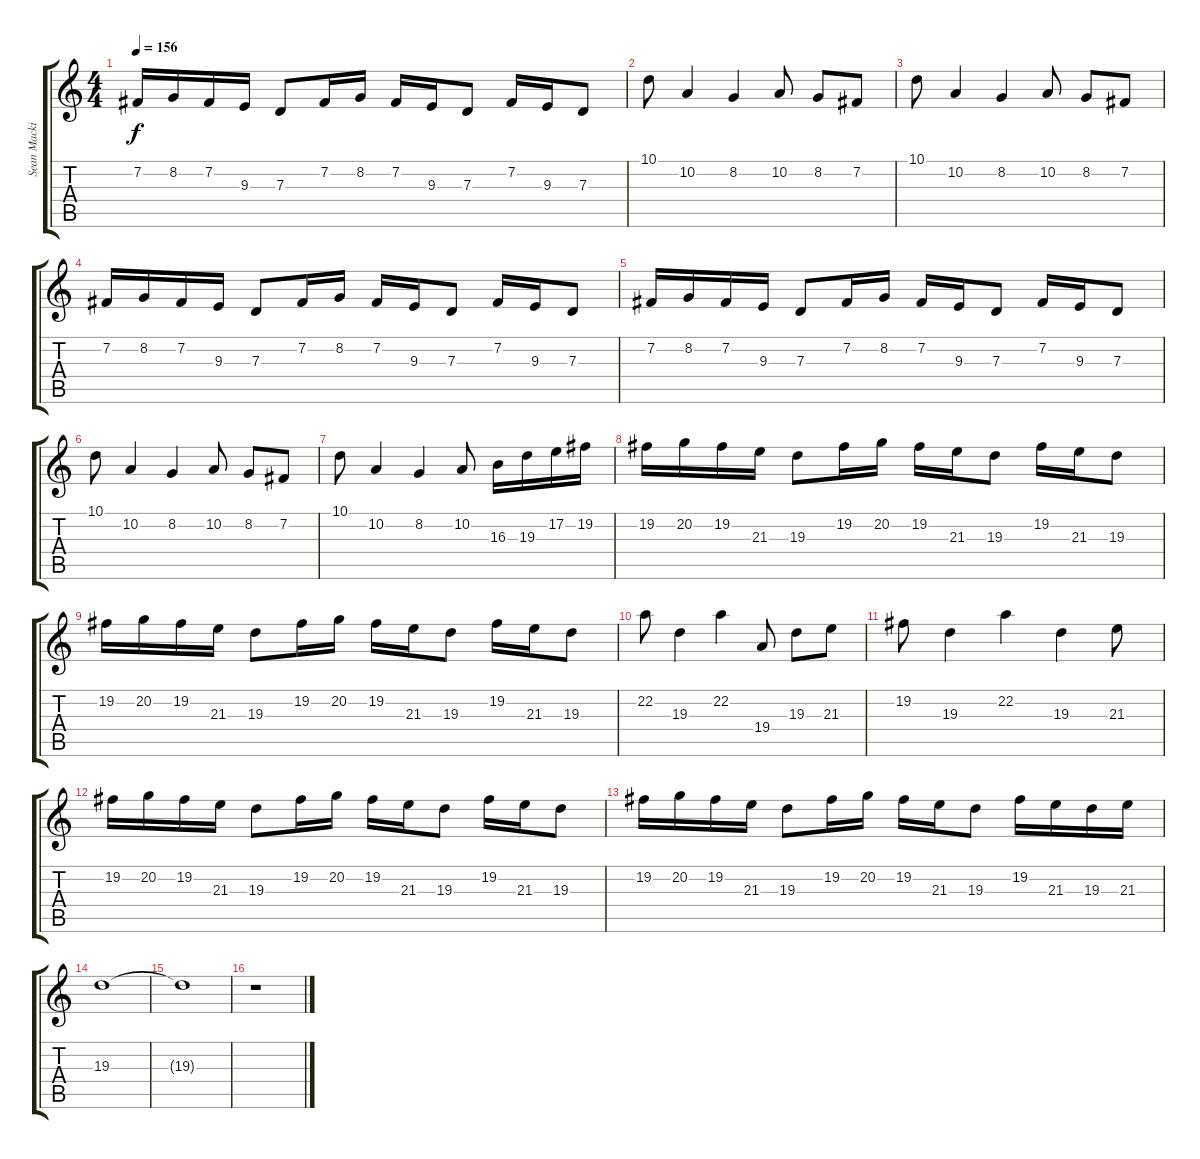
\track ("Sean Mackin" "Sean Macki") {instrument violin}
\staff {score tabs}
\tuning (E4 B3 G3 D3 A2 E2) {hide}
\ts (4 4)
\tempo 156
\clef g2
\ks c
7.2.16{dy f} 8.2.16 7.2.16 9.3.16 7.3.8 7.2.16 8.2.16 7.2.16 9.3.16 7.3.8 7.2.16 9.3.16 7.3.8 |
10.1.8 10.2.4 8.2.4 10.2.8 8.2.8 7.2.8 |
10.1.8 10.2.4 8.2.4 10.2.8 8.2.8 7.2.8 |
7.2.16 8.2.16 7.2.16 9.3.16 7.3.8 7.2.16 8.2.16 7.2.16 9.3.16 7.3.8 7.2.16 9.3.16 7.3.8 |
7.2.16 8.2.16 7.2.16 9.3.16 7.3.8 7.2.16 8.2.16 7.2.16 9.3.16 7.3.8 7.2.16 9.3.16 7.3.8 |
10.1.8 10.2.4 8.2.4 10.2.8 8.2.8 7.2.8 |
10.1.8 10.2.4 8.2.4 10.2.8 16.3.16 19.3.16 17.2.16 19.2.16 |
19.2.16 20.2.16 19.2.16 21.3.16 19.3.8 19.2.16 20.2.16 19.2.16 21.3.16 19.3.8 19.2.16 21.3.16 19.3.8 |
19.2.16 20.2.16 19.2.16 21.3.16 19.3.8 19.2.16 20.2.16 19.2.16 21.3.16 19.3.8 19.2.16 21.3.16 19.3.8 |
22.2.8 19.3.4 22.2.4 19.4.8 19.3.8 21.3.8 |
19.2.8 19.3.4 22.2.4 19.3.4 21.3.8 |
19.2.16 20.2.16 19.2.16 21.3.16 19.3.8 19.2.16 20.2.16 19.2.16 21.3.16 19.3.8 19.2.16 21.3.16 19.3.8 |
19.2.16 20.2.16 19.2.16 21.3.16 19.3.8 19.2.16 20.2.16 19.2.16 21.3.16 19.3.8 19.2.16 21.3.16 19.3.16 21.3.16 |
19.3.1 |
19.3{t}.1 |
r.1
